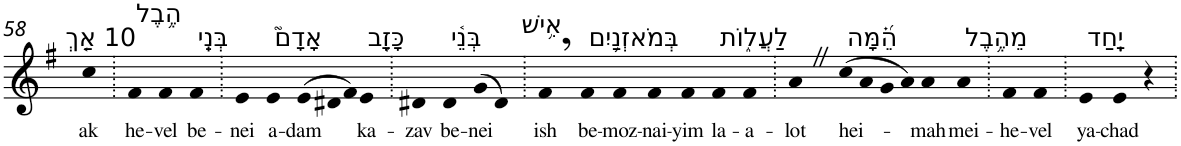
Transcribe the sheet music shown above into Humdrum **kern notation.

**kern	**text
*part1	*part1
*staff1	*staff1
*I"Piano	*
*I'Pno	*
!!LO:PB:g=z
*clefG2	*
*k[f#]	*
*G:	*
=58	=58
!LO:TX:a:t=10 אַ֤ךְ	!
!	!LO:LY:b
4cc	ak
=59.	=59.
!LO:TX:a:t=הֶ֥בֶל	!
!	!LO:LY:b
4f#	he-
!	!LO:LY:b
4f#	-vel
!LO:TX:a:t=בְּנֵֽי	!
!	!LO:LY:b
4f#	be-
=60.	=60.
!	!LO:LY:b
4e	-nei
!LO:TX:a:t=אָדָם֮	!
!	!LO:LY:b
4e	a-
*Xtuplet	*
!	!LO:LY:b
(>12e	-dam
12d#X	.
12f#)	.
!LO:TX:a:t=כָּזָ֪ב	!
!	!LO:LY:b
4e	ka-
=61.	=61.
!	!LO:LY:b
4d#X	-zav
!LO:TX:a:t=בְּנֵ֫י	!
!	!LO:LY:b
4d#	be-
!	!LO:LY:b
(>8g	-nei
8d#)	.
=62.	=62.
!LO:TX:a:t=אִ֥ישׁ	!
!	!LO:LY:b
4f#,	ish
!LO:TX:a:t=בְּמֹאזְנַ֥יִם	!
!	!LO:LY:b
4f#	be-
!	!LO:LY:b
4f#	-moz-
!	!LO:LY:b
4f#	-nai-
!	!LO:LY:b
4f#	-yim
!LO:TX:a:t=לַעֲל֑וֹת	!
!	!LO:LY:b
4f#	la-
!	!LO:LY:b
4f#	-a-
=63.	=63.
!	!LO:LY:b
4aZ	-lot
!LO:TX:a:t=הֵ֝֗מָּה	!
!	!LO:LY:b
(>8cc	hei-
8a	.
8g	.
8a)	.
!	!LO:LY:b
4a	-mah
!LO:TX:a:t=מֵהֶ֥בֶל	!
!	!LO:LY:b
4a	mei-
=64.	=64.
!	!LO:LY:b
4f#	-he-
!	!LO:LY:b
4f#	-vel
=65.	=65.
!LO:TX:a:t=יָֽחַד	!
!	!LO:LY:b
4e	ya-
!	!LO:LY:b
4e	-chad
4r	.
=.	=.
*-	*-
